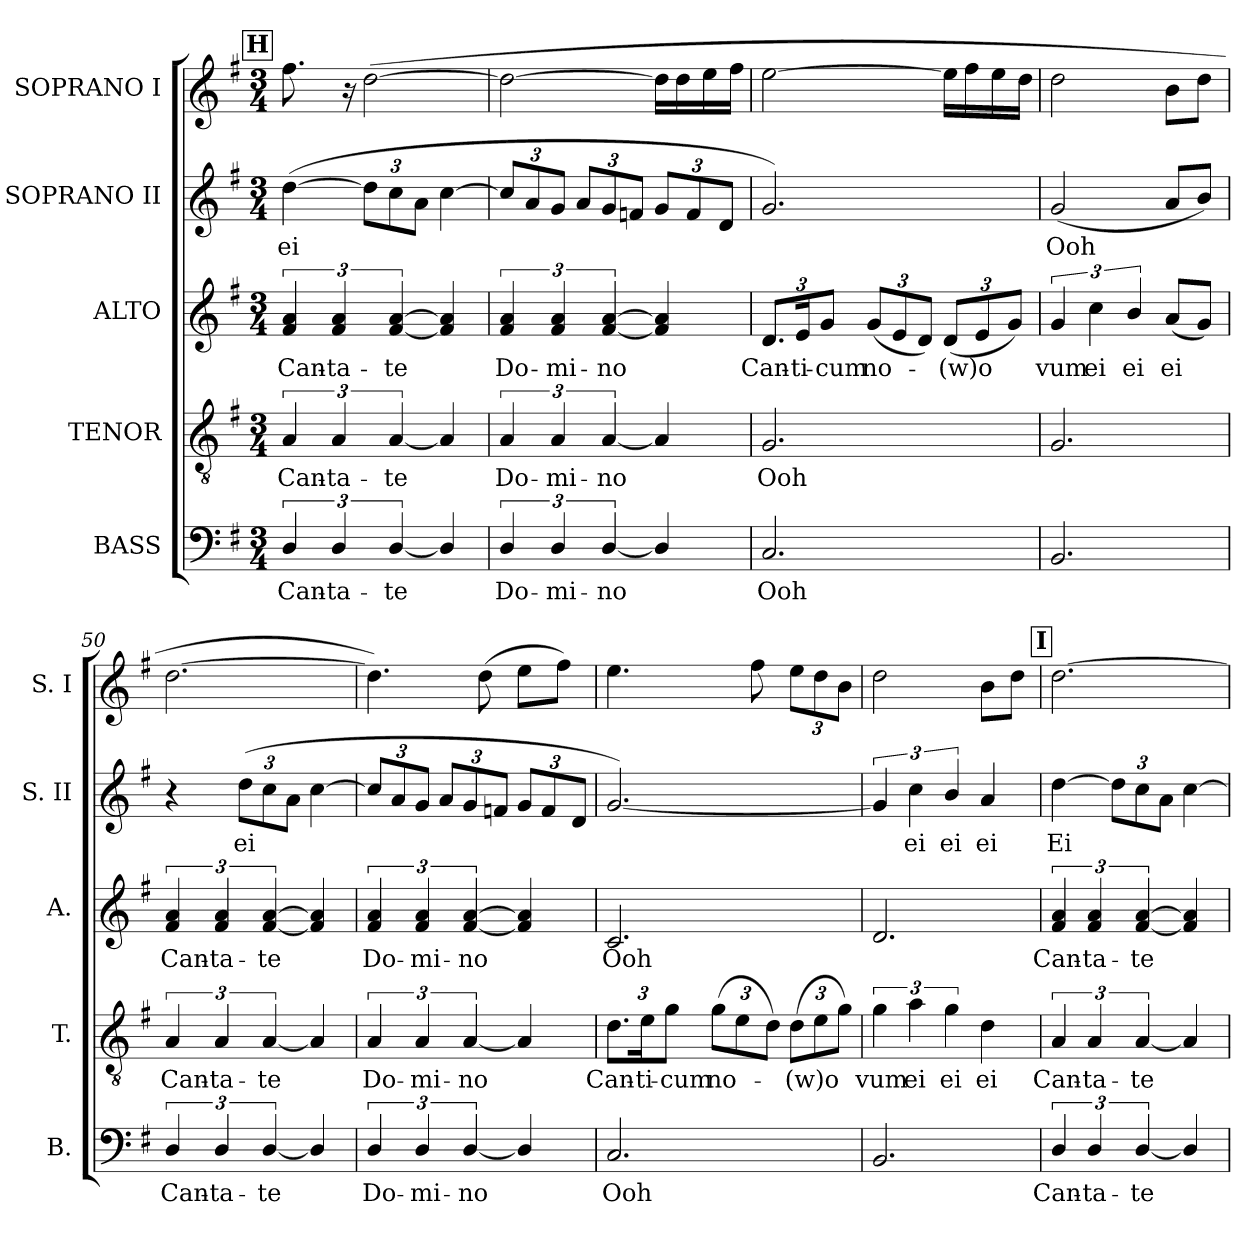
**kern	**text	**kern	**text	**kern	**text	**kern	**text	**kern
*part5	*part5	*part4	*part4	*part3	*part3	*part2	*part2	*part1
*staff5	*staff5	*staff4	*staff4	*staff3	*staff3	*staff2	*staff2	*staff1
*I"BASS	*	*I"TENOR	*	*I"ALTO	*	*I"SOPRANO II	*	*I"SOPRANO I
*I'B.	*	*I'T.	*	*I'A.	*	*I'S. II	*	*I'S. I
!!LO:LB:g=z
*clefF4	*	*clefGv2	*	*clefG2	*	*clefG2	*	*clefG2
*	*	*ITrd7c12	*	*	*	*	*	*
*k[f#]	*	*k[f#]	*	*k[f#]	*	*k[f#]	*	*k[f#]
*G:	*	*G:	*	*G:	*	*G:	*	*G:
*M3/4	*	*M3/4	*	*M3/4	*	*M3/4	*	*M3/4
!!LO:REH:place=s1:a:B:fs=19.4262:t=H
=46	=46	=46	=46	=46	=46	=46	=46	=46
!	!LO:LY:b	!	!LO:LY:b	!	!LO:LY:b	!	!LO:LY:b	!
6D/	Can-	6AA/	Can-	6f#/ 6a/	Can-	(>[4dd\	ei	8.ff#\
!	!LO:LY:b	!	!LO:LY:b	!	!LO:LY:b	!	!	!
6D/	-ta-	6AA/	-ta-	6f#/ 6a/	-ta-	.	.	.
.	.	.	.	.	.	.	.	16r
*	*	*	*	*	*	*Xbrackettup	*	*
.	.	.	.	.	.	12dd\L]	.	(>[2dd\
!	!LO:LY:b	!	!LO:LY:b	!	!LO:LY:b	!	!	!
[6D/	-te	[6AA/	-te	[6f#/ [6a/	-te	12cc\	.	.
.	.	.	.	.	.	12a\J	.	.
4D/]	.	4AA/]	.	4f#/] 4a/]	.	[4cc\	.	.
=47	=47	=47	=47	=47	=47	=47	=47	=47
!	!LO:LY:b	!	!LO:LY:b	!	!LO:LY:b	!	!	!
6D/	Do-	6AA/	Do-	6f#/ 6a/	Do-	12cc/L]	.	2dd\_
.	.	.	.	.	.	12a/	.	.
!	!LO:LY:b	!	!LO:LY:b	!	!LO:LY:b	!	!	!
6D/	-mi-	6AA/	-mi-	6f#/ 6a/	-mi-	12g/J	.	.
.	.	.	.	.	.	12a/L	.	.
!	!LO:LY:b	!	!LO:LY:b	!	!LO:LY:b	!	!	!
[6D/	-no	[6AA/	-no	[6f#/ [6a/	-no	12g/	.	.
.	.	.	.	.	.	12fn/J	.	.
4D/]	.	4AA/]	.	4f#/] 4a/]	.	12g/L	.	16dd\LL]
.	.	.	.	.	.	.	.	16dd\
.	.	.	.	.	.	12f/	.	.
.	.	.	.	.	.	.	.	16ee\
.	.	.	.	.	.	12d/J	.	.
.	.	.	.	.	.	.	.	16ff#\JJ
=48	=48	=48	=48	=48	=48	=48	=48	=48
!	!LO:LY:b	!	!LO:LY:b	!	!	!	!	!
*	*	*	*	*Xbrackettup	*	*	*	*
!	!	!	!	!	!LO:LY:b	!	!	!
2.C/	Ooh	2.GG/	Ooh	12.d/L	Can-	2.g/)	.	[2ee\
!	!	!	!	!	!LO:LY:b	!	!	!
.	.	.	.	24e/K	-ti-	.	.	.
!	!	!	!	!	!LO:LY:b	!	!	!
.	.	.	.	12g/J	-cum	.	.	.
!	!	!	!	!	!LO:LY:b	!	!	!
.	.	.	.	(<12g/L	no-	.	.	.
.	.	.	.	12e/	.	.	.	.
.	.	.	.	12d/J)	.	.	.	.
!	!	!	!	!	!LO:LY:b	!	!	!
.	.	.	.	(<12d/L	-(w)o	.	.	16ee\LL]
.	.	.	.	.	.	.	.	16ff#\
.	.	.	.	12e/	.	.	.	.
.	.	.	.	.	.	.	.	16ee\
.	.	.	.	12g/J)	.	.	.	.
.	.	.	.	.	.	.	.	16dd\JJ
=49	=49	=49	=49	=49	=49	=49	=49	=49
*	*	*	*	*brackettup	*	*	*	*
!	!	!	!	!	!LO:LY:b	!	!LO:LY:b	!
2.BB/	.	2.GG/	.	6g/	vum	(<2g/	Ooh	2dd\
!	!	!	!	!	!LO:LY:b	!	!	!
.	.	.	.	6cc\	ei	.	.	.
!	!	!	!	!	!LO:LY:b	!	!	!
.	.	.	.	6b/	ei	.	.	.
!	!	!	!	!	!LO:LY:b	!	!	!
.	.	.	.	(<8a/L	ei	8a/L	.	8b\L
.	.	.	.	8g/J)	.	8b/J)	.	8dd\J
!!LO:PB:g=z
=50	=50	=50	=50	=50	=50	=50	=50	=50
!	!LO:LY:b	!	!LO:LY:b	!	!LO:LY:b	!	!	!
6D/	Can-	6AA/	Can-	6f#/ 6a/	Can-	4r	.	[2.dd\
!	!LO:LY:b	!	!LO:LY:b	!	!LO:LY:b	!	!	!
6D/	-ta-	6AA/	-ta-	6f#/ 6a/	-ta-	.	.	.
!	!	!	!	!	!	!	!LO:LY:b	!
.	.	.	.	.	.	(>12dd\L	ei	.
!	!LO:LY:b	!	!LO:LY:b	!	!LO:LY:b	!	!	!
[6D/	-te	[6AA/	-te	[6f#/ [6a/	-te	12cc\	.	.
.	.	.	.	.	.	12a\J	.	.
4D/]	.	4AA/]	.	4f#/] 4a/]	.	[4cc\	.	.
!!LO:PB:g=z
=51	=51	=51	=51	=51	=51	=51	=51	=51
!	!LO:LY:b	!	!LO:LY:b	!	!LO:LY:b	!	!	!
6D/	Do-	6AA/	Do-	6f#/ 6a/	Do-	12cc/L]	.	4.dd\])
.	.	.	.	.	.	12a/	.	.
!	!LO:LY:b	!	!LO:LY:b	!	!LO:LY:b	!	!	!
6D/	-mi-	6AA/	-mi-	6f#/ 6a/	-mi-	12g/J	.	.
.	.	.	.	.	.	12a/L	.	.
!	!LO:LY:b	!	!LO:LY:b	!	!LO:LY:b	!	!	!
[6D/	-no	[6AA/	-no	[6f#/ [6a/	-no	12g/	.	.
.	.	.	.	.	.	.	.	(>8dd\
.	.	.	.	.	.	12fn/J	.	.
4D/]	.	4AA/]	.	4f#/] 4a/]	.	12g/L	.	8ee\L
.	.	.	.	.	.	12f/	.	.
.	.	.	.	.	.	.	.	8ff#\J)
.	.	.	.	.	.	12d/J	.	.
=52	=52	=52	=52	=52	=52	=52	=52	=52
!	!LO:LY:b	!	!	!	!	!	!	!
*	*	*Xbrackettup	*	*	*	*	*	*
!	!	!	!LO:LY:b	!	!LO:LY:b	!	!	!
2.C/	Ooh	12.D\L	Can-	2.c/	Ooh	[2.g/)	.	4.ee\
!	!	!	!LO:LY:b	!	!	!	!	!
.	.	24E\K	-ti-	.	.	.	.	.
!	!	!	!LO:LY:b	!	!	!	!	!
.	.	12G\J	-cum	.	.	.	.	.
!	!	!	!LO:LY:b	!	!	!	!	!
.	.	(>12G\L	no-	.	.	.	.	.
.	.	12E\	.	.	.	.	.	.
.	.	.	.	.	.	.	.	8ff#\
.	.	12D\J)	.	.	.	.	.	.
!	!	!	!LO:LY:b	!	!	!	!	!
*	*	*	*	*	*	*	*	*Xbrackettup
.	.	(>12D\L	-(w)o	.	.	.	.	12ee\L
.	.	12E\	.	.	.	.	.	12dd\
.	.	12G\J)	.	.	.	.	.	12b\J
=53	=53	=53	=53	=53	=53	=53	=53	=53
*	*	*brackettup	*	*	*	*	*	*
!	!	!	!LO:LY:b	!	!	!	!	!
*	*	*	*	*	*	*brackettup	*	*
2.BB/	.	6G\	vum	2.d/	.	6g/]	.	2dd\
!	!	!	!LO:LY:b	!	!	!	!LO:LY:b	!
.	.	6A\	ei	.	.	6cc\	ei	.
!	!	!	!LO:LY:b	!	!	!	!LO:LY:b	!
.	.	6G\	ei	.	.	6b/	ei	.
!	!	!	!LO:LY:b	!	!	!	!LO:LY:b	!
.	.	4D\	ei	.	.	4a/	ei	8b\L
.	.	.	.	.	.	.	.	8dd\J
!!LO:REH:place=s1:a:B:fs=19.4262:t=I
=54	=54	=54	=54	=54	=54	=54	=54	=54
!	!LO:LY:b	!	!LO:LY:b	!	!LO:LY:b	!	!LO:LY:b	!
6D/	Can-	6AA/	Can-	6f#/ 6a/	Can-	[4dd\	Ei	[2.dd\
!	!LO:LY:b	!	!LO:LY:b	!	!LO:LY:b	!	!	!
6D/	-ta-	6AA/	-ta-	6f#/ 6a/	-ta-	.	.	.
*	*	*	*	*	*	*Xbrackettup	*	*
.	.	.	.	.	.	12dd\L]	.	.
!	!LO:LY:b	!	!LO:LY:b	!	!LO:LY:b	!	!	!
[6D/	-te	[6AA/	-te	[6f#/ [6a/	-te	12cc\	.	.
.	.	.	.	.	.	12a\J	.	.
4D/]	.	4AA/]	.	4f#/] 4a/]	.	[4cc\	.	.
=	=	=	=	=	=	=	=	=
*-	*-	*-	*-	*-	*-	*-	*-	*-
